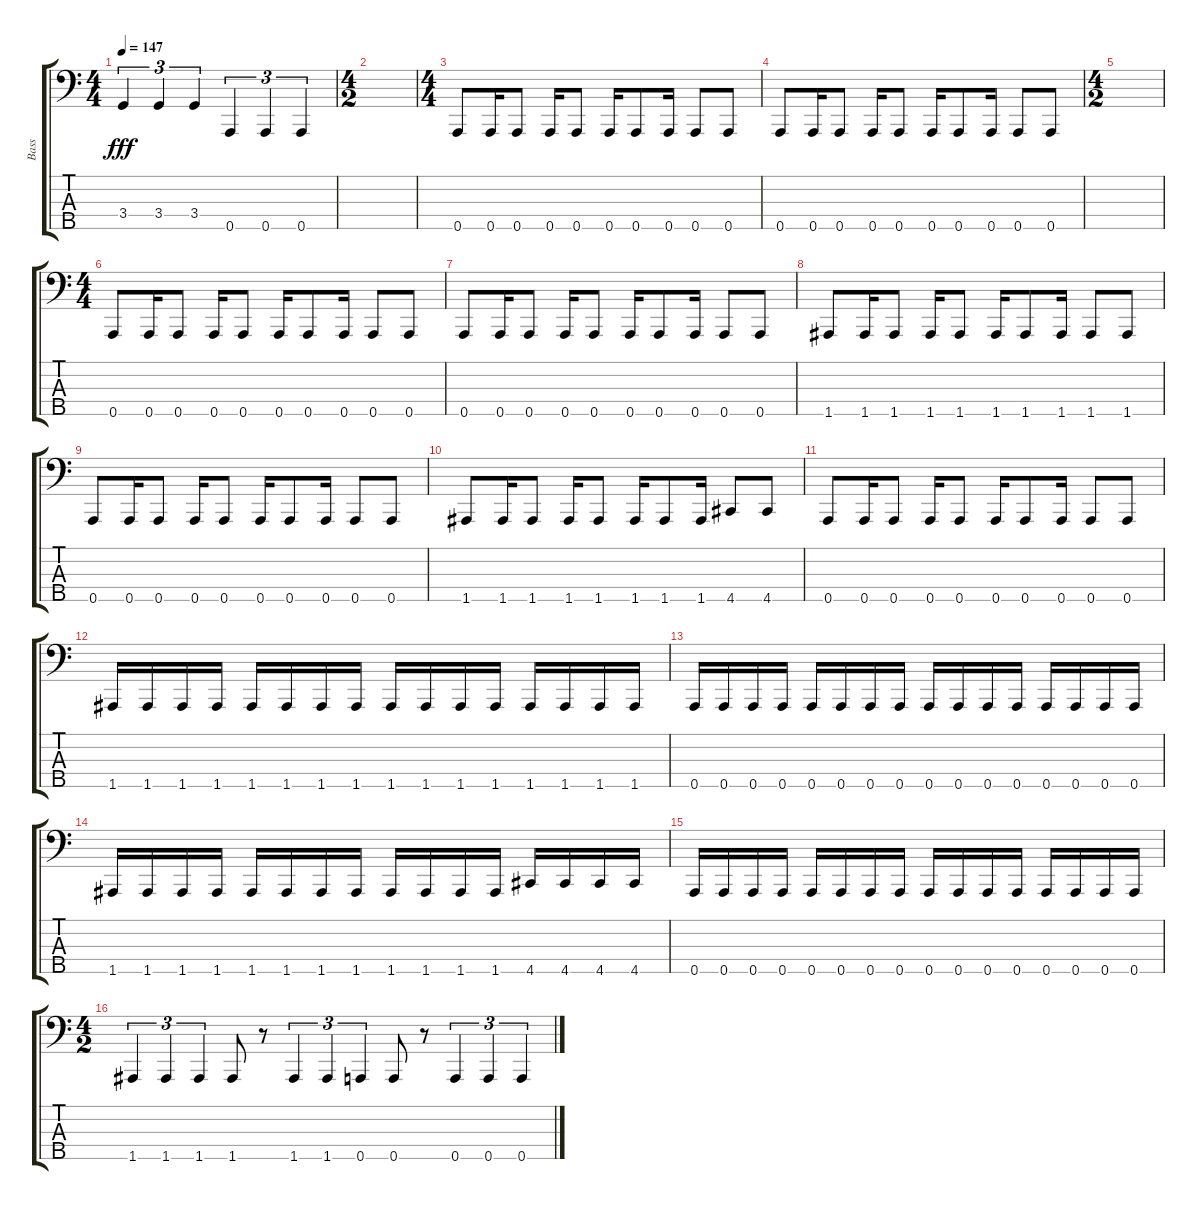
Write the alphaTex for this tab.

\track ("Bass" "Bass") {instrument electricbasspick}
\staff {score tabs}
\tuning (G2 D2 A1 E1 A0) {hide}
\ts (4 4)
\tempo 147
\clef f4
\ks c
3.4.4{tu (3 2) dy fff} 3.4.4{tu (3 2)} 3.4.4{tu (3 2)} 0.5.4{tu (3 2)} 0.5.4{tu (3 2)} 0.5.4{tu (3 2)} |
\ts (4 2)
|
\ts (4 4)
0.5.8 0.5.16 0.5.8 0.5.16 0.5.8 0.5.16 0.5.8 0.5.16 0.5.8 0.5.8 |
0.5.8 0.5.16 0.5.8 0.5.16 0.5.8 0.5.16 0.5.8 0.5.16 0.5.8 0.5.8 |
\ts (4 2)
|
\ts (4 4)
0.5.8 0.5.16 0.5.8 0.5.16 0.5.8 0.5.16 0.5.8 0.5.16 0.5.8 0.5.8 |
0.5.8 0.5.16 0.5.8 0.5.16 0.5.8 0.5.16 0.5.8 0.5.16 0.5.8 0.5.8 |
1.5.8 1.5.16 1.5.8 1.5.16 1.5.8 1.5.16 1.5.8 1.5.16 1.5.8 1.5.8 |
0.5.8 0.5.16 0.5.8 0.5.16 0.5.8 0.5.16 0.5.8 0.5.16 0.5.8 0.5.8 |
1.5.8 1.5.16 1.5.8 1.5.16 1.5.8 1.5.16 1.5.8 1.5.16 4.5.8 4.5.8 |
0.5.8 0.5.16 0.5.8 0.5.16 0.5.8 0.5.16 0.5.8 0.5.16 0.5.8 0.5.8 |
1.5.16 1.5.16 1.5.16 1.5.16 1.5.16 1.5.16 1.5.16 1.5.16 1.5.16 1.5.16 1.5.16 1.5.16 1.5.16 1.5.16 1.5.16 1.5.16 |
0.5.16 0.5.16 0.5.16 0.5.16 0.5.16 0.5.16 0.5.16 0.5.16 0.5.16 0.5.16 0.5.16 0.5.16 0.5.16 0.5.16 0.5.16 0.5.16 |
1.5.16 1.5.16 1.5.16 1.5.16 1.5.16 1.5.16 1.5.16 1.5.16 1.5.16 1.5.16 1.5.16 1.5.16 4.5.16 4.5.16 4.5.16 4.5.16 |
0.5.16 0.5.16 0.5.16 0.5.16 0.5.16 0.5.16 0.5.16 0.5.16 0.5.16 0.5.16 0.5.16 0.5.16 0.5.16 0.5.16 0.5.16 0.5.16 |
\ts (4 2)
1.5.4{tu (3 2)} 1.5.4{tu (3 2)} 1.5.4{tu (3 2)} 1.5.8 r.8 1.5.4{tu (3 2)} 1.5.4{tu (3 2)} 0.5.4{tu (3 2)} 0.5.8 r.8 0.5.4{tu (3 2)} 0.5.4{tu (3 2)} 0.5.4{tu (3 2)}
